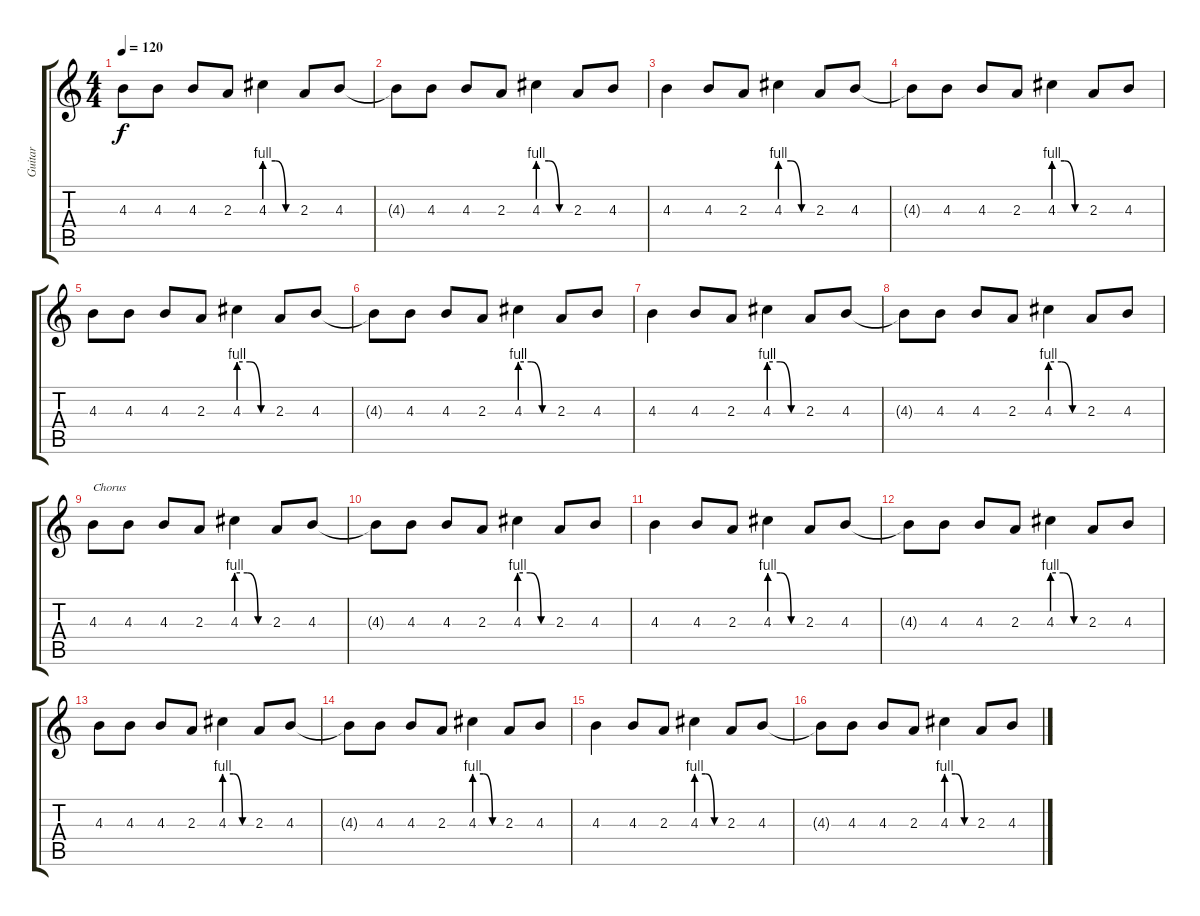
\track ("Guitar" "Guitar") {instrument overdrivenguitar}
\staff {score tabs}
\tuning (E4 B3 G3 D3 A2 E2) {hide}
\ts (4 4)
\tempo 120
\clef g2
\ks c
4.3.8{dy f} 4.3.8 4.3.8 2.3.8 4.3{be (custom 0 4 20 4 40 0 60 0)}.4 2.3.8 4.3.8 |
4.3{t}.8 4.3.8 4.3.8 2.3.8 4.3{be (custom 0 4 20 4 40 0 60 0)}.4 2.3.8 4.3.8 |
4.3.4 4.3.8 2.3.8 4.3{be (custom 0 4 20 4 40 0 60 0)}.4 2.3.8 4.3.8 |
4.3{t}.8 4.3.8 4.3.8 2.3.8 4.3{be (custom 0 4 20 4 40 0 60 0)}.4 2.3.8 4.3.8 |
4.3.8 4.3.8 4.3.8 2.3.8 4.3{be (custom 0 4 20 4 40 0 60 0)}.4 2.3.8 4.3.8 |
4.3{t}.8 4.3.8 4.3.8 2.3.8 4.3{be (custom 0 4 20 4 40 0 60 0)}.4 2.3.8 4.3.8 |
4.3.4 4.3.8 2.3.8 4.3{be (custom 0 4 20 4 40 0 60 0)}.4 2.3.8 4.3.8 |
4.3{t}.8 4.3.8 4.3.8 2.3.8 4.3{be (custom 0 4 20 4 40 0 60 0)}.4 2.3.8 4.3.8 |
4.3.8{txt "Chorus"} 4.3.8 4.3.8 2.3.8 4.3{be (custom 0 4 20 4 40 0 60 0)}.4 2.3.8 4.3.8 |
4.3{t}.8 4.3.8 4.3.8 2.3.8 4.3{be (custom 0 4 20 4 40 0 60 0)}.4 2.3.8 4.3.8 |
4.3.4 4.3.8 2.3.8 4.3{be (custom 0 4 20 4 40 0 60 0)}.4 2.3.8 4.3.8 |
4.3{t}.8 4.3.8 4.3.8 2.3.8 4.3{be (custom 0 4 20 4 40 0 60 0)}.4 2.3.8 4.3.8 |
4.3.8 4.3.8 4.3.8 2.3.8 4.3{be (custom 0 4 20 4 40 0 60 0)}.4 2.3.8 4.3.8 |
4.3{t}.8 4.3.8 4.3.8 2.3.8 4.3{be (custom 0 4 20 4 40 0 60 0)}.4 2.3.8 4.3.8 |
4.3.4 4.3.8 2.3.8 4.3{be (custom 0 4 20 4 40 0 60 0)}.4 2.3.8 4.3.8 |
4.3{t}.8 4.3.8 4.3.8 2.3.8 4.3{be (custom 0 4 20 4 40 0 60 0)}.4 2.3.8 4.3.8
